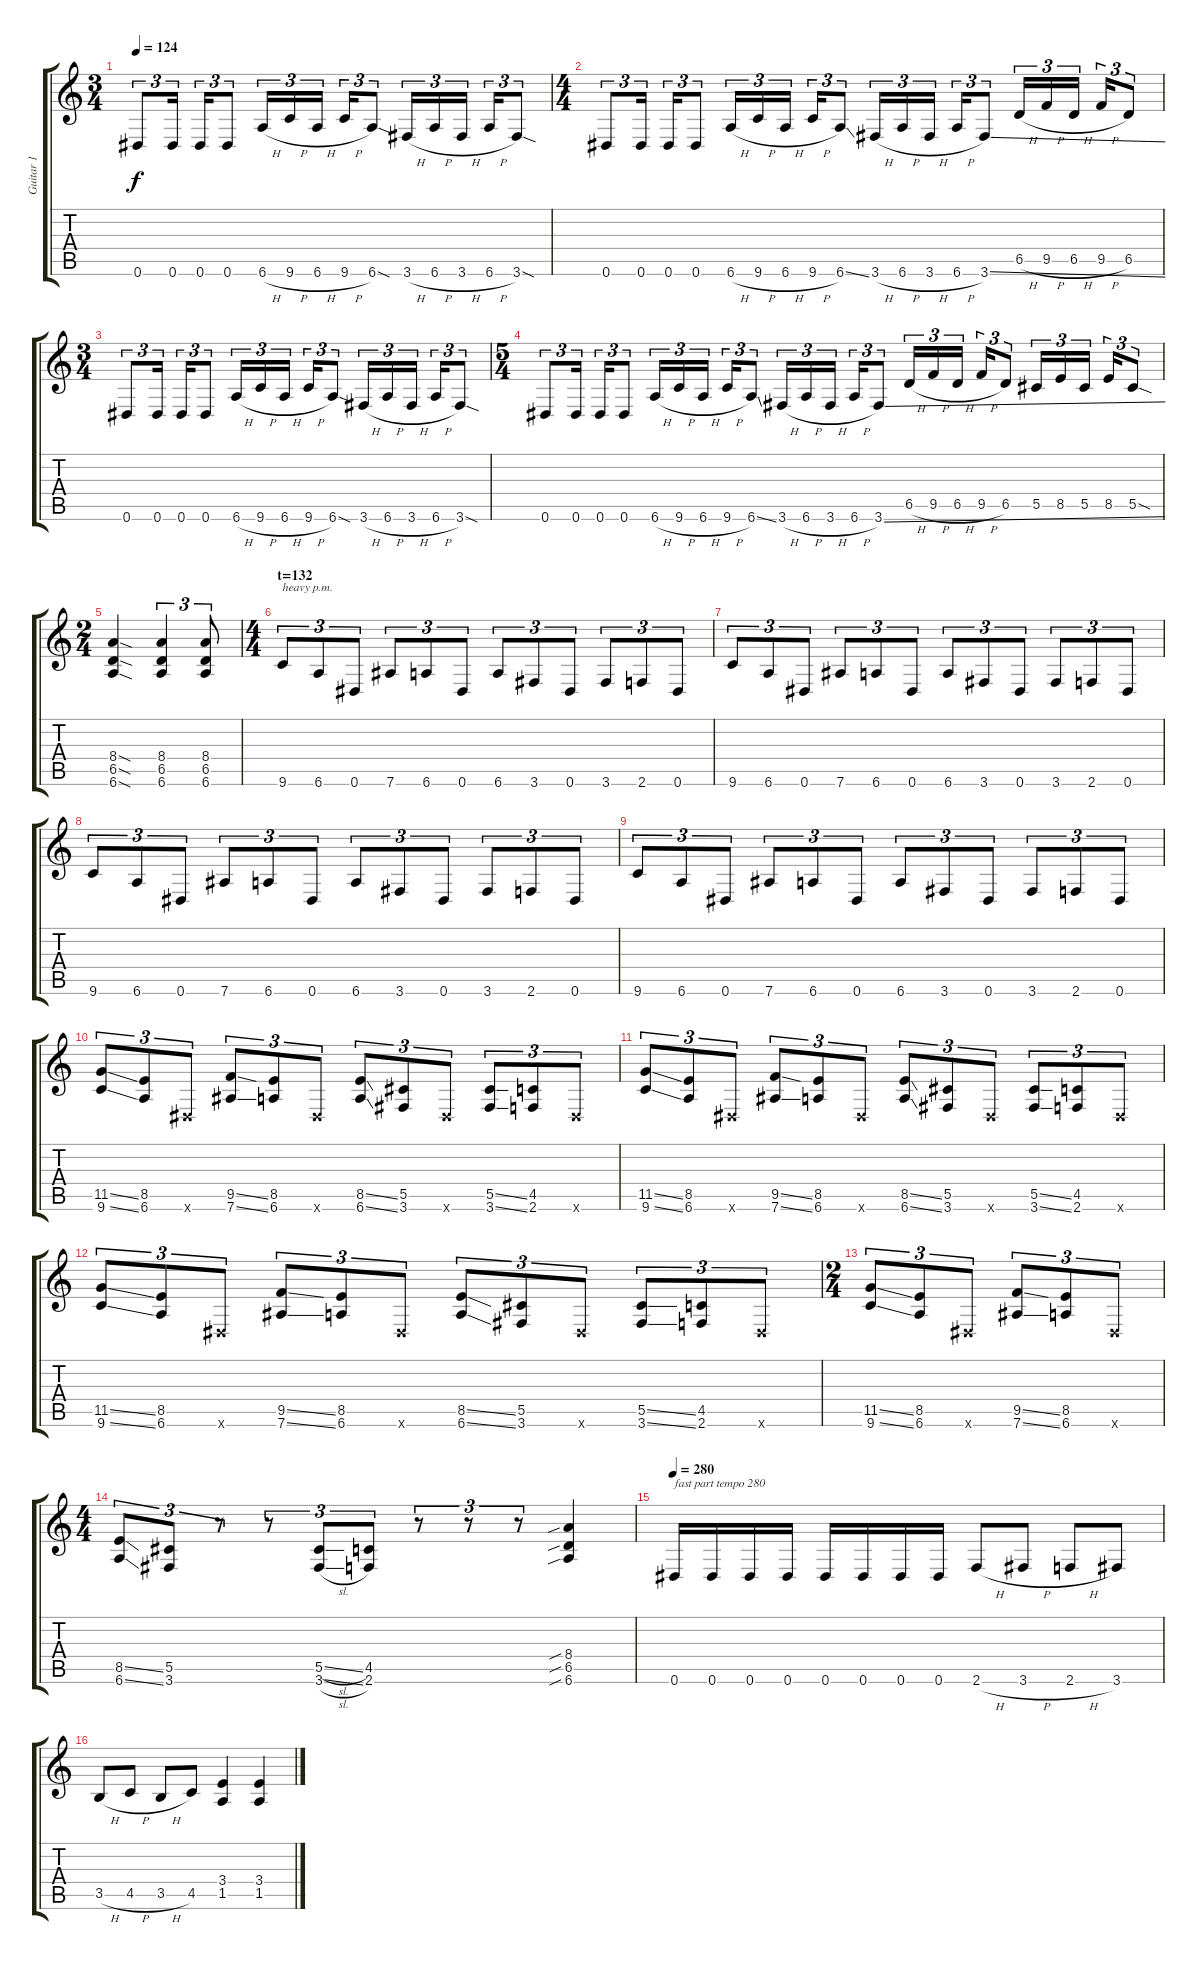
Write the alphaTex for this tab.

\track ("Guitar 1" "Guitar 1") {instrument distortionguitar}
\staff {score tabs}
\tuning (Eb4 Bb3 Gb3 Db3 Ab2 Eb2) {hide}
\ts (3 4)
\tempo 124
\clef g2
\ks c
0.6.8{tu (3 2) dy f} 0.6.16{tu (3 2)} 0.6.16{tu (3 2)} 0.6.8{tu (3 2)} 6.6{h}.16{tu (3 2)} 9.6{h}.16{tu (3 2)} 6.6{h}.16{tu (3 2)} 9.6{h}.16{tu (3 2)} 6.6{sod}.8{tu (3 2)} 3.6{h}.16{tu (3 2)} 6.6{h}.16{tu (3 2)} 3.6{h}.16{tu (3 2)} 6.6{h}.16{tu (3 2)} 3.6{sod}.8{tu (3 2)} |
\ts (4 4)
0.6.8{tu (3 2)} 0.6.16{tu (3 2)} 0.6.16{tu (3 2)} 0.6.8{tu (3 2)} 6.6{h}.16{tu (3 2)} 9.6{h}.16{tu (3 2)} 6.6{h}.16{tu (3 2)} 9.6{h}.16{tu (3 2)} 6.6{ss}.8{tu (3 2)} 3.6{h}.16{tu (3 2)} 6.6{h}.16{tu (3 2)} 3.6{h}.16{tu (3 2)} 6.6{h}.16{tu (3 2)} 3.6{ss}.8{tu (3 2)} 6.5{h}.16{tu (3 2)} 9.5{h}.16{tu (3 2)} 6.5{h}.16{tu (3 2)} 9.5{h}.16{tu (3 2)} 6.5.8{tu (3 2)} |
\ts (3 4)
0.6.8{tu (3 2)} 0.6.16{tu (3 2)} 0.6.16{tu (3 2)} 0.6.8{tu (3 2)} 6.6{h}.16{tu (3 2)} 9.6{h}.16{tu (3 2)} 6.6{h}.16{tu (3 2)} 9.6{h}.16{tu (3 2)} 6.6{sod}.8{tu (3 2)} 3.6{h}.16{tu (3 2)} 6.6{h}.16{tu (3 2)} 3.6{h}.16{tu (3 2)} 6.6{h}.16{tu (3 2)} 3.6{sod}.8{tu (3 2)} |
\ts (5 4)
0.6.8{tu (3 2)} 0.6.16{tu (3 2)} 0.6.16{tu (3 2)} 0.6.8{tu (3 2)} 6.6{h}.16{tu (3 2)} 9.6{h}.16{tu (3 2)} 6.6{h}.16{tu (3 2)} 9.6{h}.16{tu (3 2)} 6.6{ss}.8{tu (3 2)} 3.6{h}.16{tu (3 2)} 6.6{h}.16{tu (3 2)} 3.6{h}.16{tu (3 2)} 6.6{h}.16{tu (3 2)} 3.6{ss}.8{tu (3 2)} 6.5{h}.16{tu (3 2)} 9.5{h}.16{tu (3 2)} 6.5{h}.16{tu (3 2)} 9.5{h}.16{tu (3 2)} 6.5.8{tu (3 2)} 5.5.16{tu (3 2)} 8.5.16{tu (3 2)} 5.5.16{tu (3 2)} 8.5.16{tu (3 2)} 5.5{sod}.8{tu (3 2)} |
\ts (2 4)
(8.4{sod} 6.5{sod} 6.6{sod}).4 (8.4 6.5 6.6).4{tu (3 2)} (8.4 6.5 6.6).8{tu (3 2)} |
\ts (4 4)
\section ("" "t=132")
9.6.8{tu (3 2) txt "heavy p.m."} 6.6.8{tu (3 2)} 0.6.8{tu (3 2)} 7.6.8{tu (3 2)} 6.6.8{tu (3 2)} 0.6.8{tu (3 2)} 6.6.8{tu (3 2)} 3.6.8{tu (3 2)} 0.6.8{tu (3 2)} 3.6.8{tu (3 2)} 2.6.8{tu (3 2)} 0.6.8{tu (3 2)} |
9.6.8{tu (3 2)} 6.6.8{tu (3 2)} 0.6.8{tu (3 2)} 7.6.8{tu (3 2)} 6.6.8{tu (3 2)} 0.6.8{tu (3 2)} 6.6.8{tu (3 2)} 3.6.8{tu (3 2)} 0.6.8{tu (3 2)} 3.6.8{tu (3 2)} 2.6.8{tu (3 2)} 0.6.8{tu (3 2)} |
9.6.8{tu (3 2)} 6.6.8{tu (3 2)} 0.6.8{tu (3 2)} 7.6.8{tu (3 2)} 6.6.8{tu (3 2)} 0.6.8{tu (3 2)} 6.6.8{tu (3 2)} 3.6.8{tu (3 2)} 0.6.8{tu (3 2)} 3.6.8{tu (3 2)} 2.6.8{tu (3 2)} 0.6.8{tu (3 2)} |
9.6.8{tu (3 2)} 6.6.8{tu (3 2)} 0.6.8{tu (3 2)} 7.6.8{tu (3 2)} 6.6.8{tu (3 2)} 0.6.8{tu (3 2)} 6.6.8{tu (3 2)} 3.6.8{tu (3 2)} 0.6.8{tu (3 2)} 3.6.8{tu (3 2)} 2.6.8{tu (3 2)} 0.6.8{tu (3 2)} |
(11.5{ss} 9.6{ss}).8{tu (3 2)} (8.5 6.6).8{tu (3 2)} 0.6{x}.8{tu (3 2)} (9.5{ss} 7.6{ss}).8{tu (3 2)} (8.5 6.6).8{tu (3 2)} 0.6{x}.8{tu (3 2)} (8.5{ss} 6.6{ss}).8{tu (3 2)} (5.5 3.6).8{tu (3 2)} 0.6{x}.8{tu (3 2)} (5.5{ss} 3.6{ss}).8{tu (3 2)} (4.5 2.6).8{tu (3 2)} 0.6{x}.8{tu (3 2)} |
(11.5{ss} 9.6{ss}).8{tu (3 2)} (8.5 6.6).8{tu (3 2)} 0.6{x}.8{tu (3 2)} (9.5{ss} 7.6{ss}).8{tu (3 2)} (8.5 6.6).8{tu (3 2)} 0.6{x}.8{tu (3 2)} (8.5{ss} 6.6{ss}).8{tu (3 2)} (5.5 3.6).8{tu (3 2)} 0.6{x}.8{tu (3 2)} (5.5{ss} 3.6{ss}).8{tu (3 2)} (4.5 2.6).8{tu (3 2)} 0.6{x}.8{tu (3 2)} |
(11.5{ss} 9.6{ss}).8{tu (3 2)} (8.5 6.6).8{tu (3 2)} 0.6{x}.8{tu (3 2)} (9.5{ss} 7.6{ss}).8{tu (3 2)} (8.5 6.6).8{tu (3 2)} 0.6{x}.8{tu (3 2)} (8.5{ss} 6.6{ss}).8{tu (3 2)} (5.5 3.6).8{tu (3 2)} 0.6{x}.8{tu (3 2)} (5.5{ss} 3.6{ss}).8{tu (3 2)} (4.5 2.6).8{tu (3 2)} 0.6{x}.8{tu (3 2)} |
\ts (2 4)
(11.5{ss} 9.6{ss}).8{tu (3 2)} (8.5 6.6).8{tu (3 2)} 0.6{x}.8{tu (3 2)} (9.5{ss} 7.6{ss}).8{tu (3 2)} (8.5 6.6).8{tu (3 2)} 0.6{x}.8{tu (3 2)} |
\ts (4 4)
(8.5{ss} 6.6{ss}).8{tu (3 2)} (5.5 3.6).8{tu (3 2)} r.8{tu (3 2)} r.8{tu (3 2)} (5.5{sl} 3.6{sl}).8{tu (3 2)} (4.5 2.6).8{tu (3 2)} r.8{tu (3 2)} r.8{tu (3 2)} r.8{tu (3 2)} (8.4{sib} 6.5{sib} 6.6{sib}).4 |
\tempo 280
0.6.16{txt "fast part tempo 280"} 0.6.16 0.6.16 0.6.16 0.6.16 0.6.16 0.6.16 0.6.16 2.6{h}.8 3.6{h}.8 2.6{h}.8 3.6.8 |
3.5{h}.8 4.5{h}.8 3.5{h}.8 4.5.8 (3.4 1.5).4 (3.4 1.5).4
